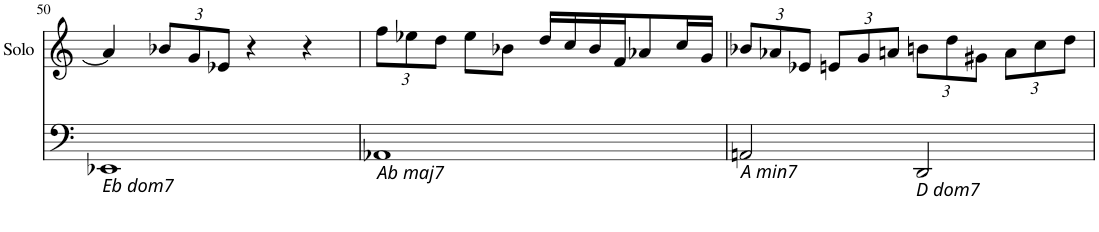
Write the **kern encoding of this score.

**kern	**kern
*part2	*part1
*staff2	*staff1
*I"(2)	*I"Solo
*	*I'Solo
!!LO:PB:g=z
*clefF4	*clefG2
*k[]	*k[]
*M4/4	*M4/4
=50	=50
!LO:TX:b:i:t=Eb dom7	!
1EE-X	4a-/]
*	*Xbrackettup
.	12b-X/L
.	12g/
.	12e-X/J
.	4r
.	4r
=51	=51
!LO:TX:b:i:t=Ab maj7	!
1AA-X	12ff\L
.	12ee-X\
.	12dd\J
.	8ee-\L
.	8b-X\J
.	16dd/LL
.	16cc/
.	16b-/
.	16f/J
.	8a-X/
.	16cc/L
.	16g/JJ
=52	=52
!LO:TX:b:i:t=A min7	!
2AAn/	12b-X/L
.	12a-X/
.	12e-X/J
.	12en/L
.	12g/
.	12an/J
!LO:TX:b:i:t=D dom7	!
2DD/	12bn\L
.	12dd\
.	12g#X\J
.	12a\L
.	12cc\
.	12dd\J
=	=
*-	*-
